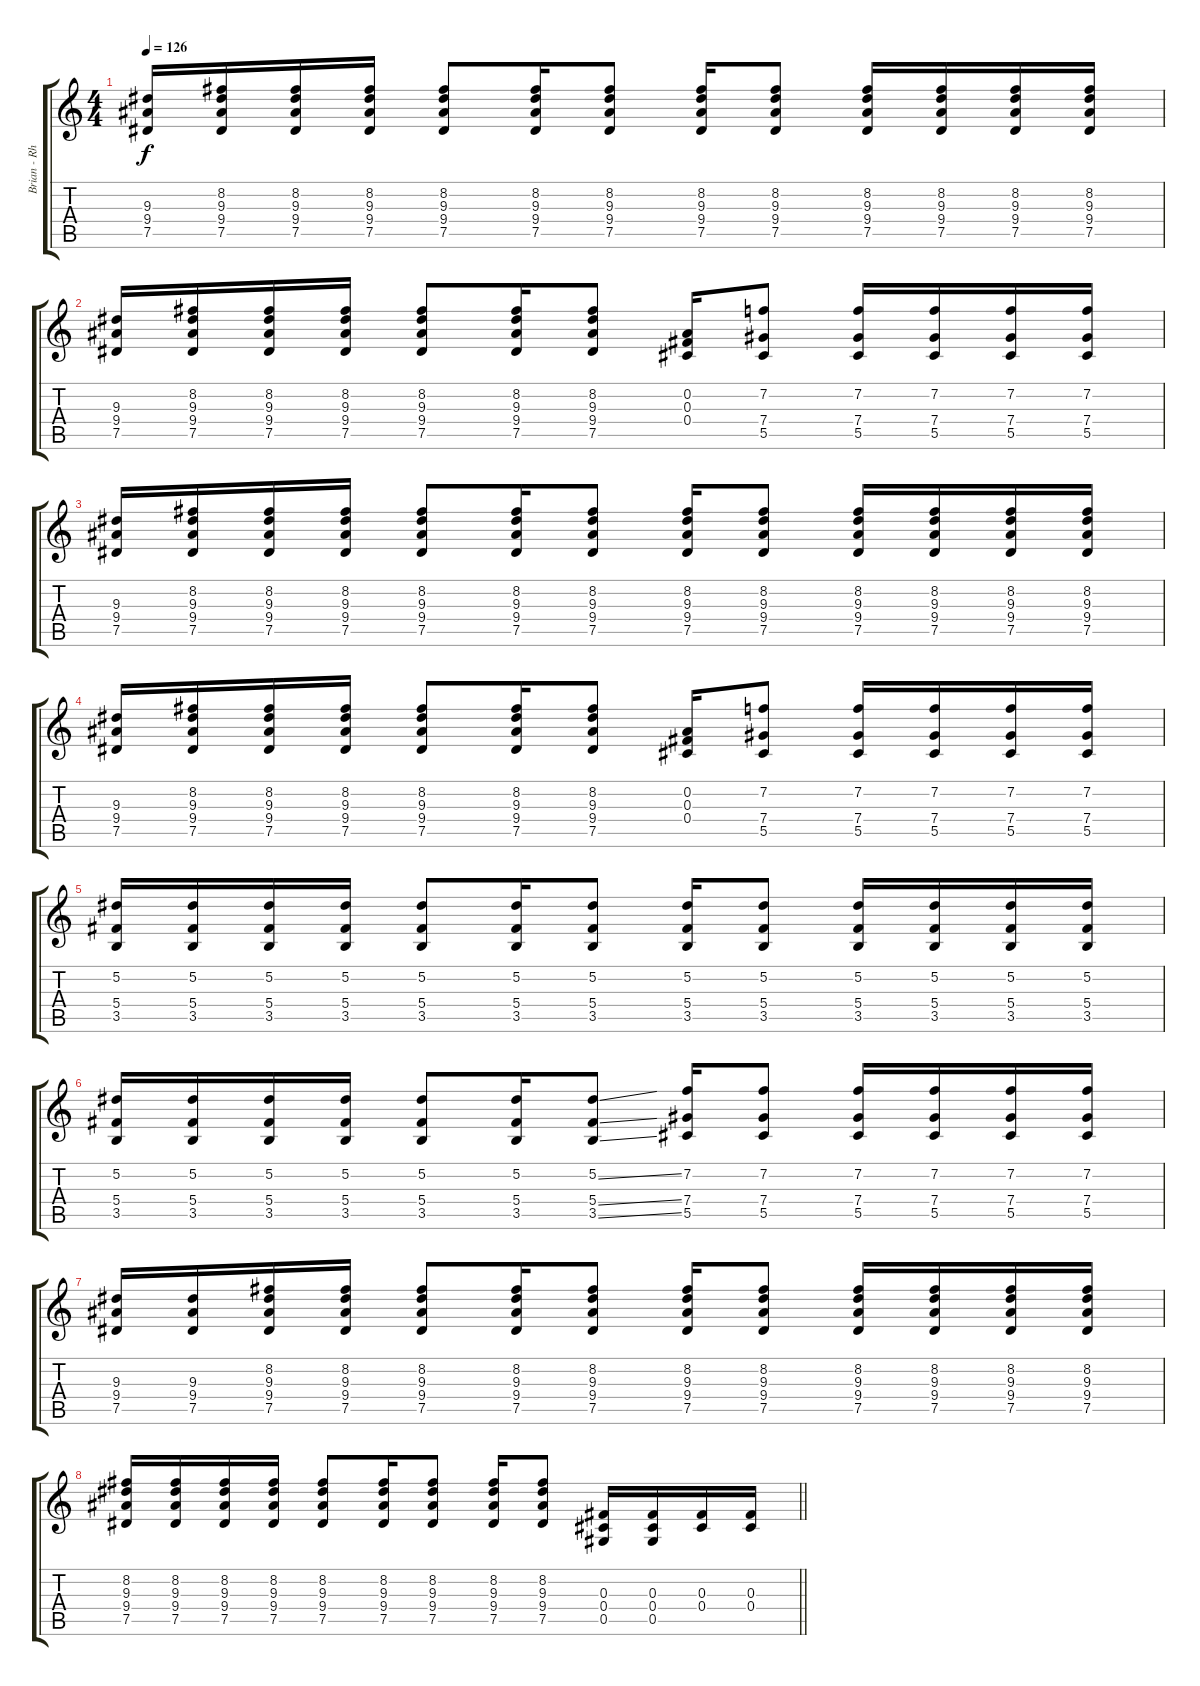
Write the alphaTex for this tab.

\track ("Brian - Rhythm Guitar" "Brian - Rh") {instrument acousticguitarsteel}
\staff {score tabs}
\tuning (Eb4 Bb3 Gb3 Db3 Ab2 Eb2) {hide}
\ts (4 4)
\tempo 126
\clef g2
\ks c
(9.3 9.4 7.5).16{dy f} (8.2 9.3 9.4 7.5).16 (8.2 9.3 9.4 7.5).16 (8.2 9.3 9.4 7.5).16 (8.2 9.3 9.4 7.5).8 (8.2 9.3 9.4 7.5).16 (8.2 9.3 9.4 7.5).8 (8.2 9.3 9.4 7.5).16 (8.2 9.3 9.4 7.5).8 (8.2 9.3 9.4 7.5).16 (8.2 9.3 9.4 7.5).16 (8.2 9.3 9.4 7.5).16 (8.2 9.3 9.4 7.5).16 |
(9.3 9.4 7.5).16 (8.2 9.3 9.4 7.5).16 (8.2 9.3 9.4 7.5).16 (8.2 9.3 9.4 7.5).16 (8.2 9.3 9.4 7.5).8 (8.2 9.3 9.4 7.5).16 (8.2 9.3 9.4 7.5).8 (0.2 0.3 0.4).16 (7.2 7.4 5.5).8 (7.2 7.4 5.5).16 (7.2 7.4 5.5).16 (7.2 7.4 5.5).16 (7.2 7.4 5.5).16 |
(9.3 9.4 7.5).16 (8.2 9.3 9.4 7.5).16 (8.2 9.3 9.4 7.5).16 (8.2 9.3 9.4 7.5).16 (8.2 9.3 9.4 7.5).8 (8.2 9.3 9.4 7.5).16 (8.2 9.3 9.4 7.5).8 (8.2 9.3 9.4 7.5).16 (8.2 9.3 9.4 7.5).8 (8.2 9.3 9.4 7.5).16 (8.2 9.3 9.4 7.5).16 (8.2 9.3 9.4 7.5).16 (8.2 9.3 9.4 7.5).16 |
(9.3 9.4 7.5).16 (8.2 9.3 9.4 7.5).16 (8.2 9.3 9.4 7.5).16 (8.2 9.3 9.4 7.5).16 (8.2 9.3 9.4 7.5).8 (8.2 9.3 9.4 7.5).16 (8.2 9.3 9.4 7.5).8 (0.2 0.3 0.4).16 (7.2 7.4 5.5).8 (7.2 7.4 5.5).16 (7.2 7.4 5.5).16 (7.2 7.4 5.5).16 (7.2 7.4 5.5).16 |
(5.2 5.4 3.5).16 (5.2 5.4 3.5).16 (5.2 5.4 3.5).16 (5.2 5.4 3.5).16 (5.2 5.4 3.5).8 (5.2 5.4 3.5).16 (5.2 5.4 3.5).8 (5.2 5.4 3.5).16 (5.2 5.4 3.5).8 (5.2 5.4 3.5).16 (5.2 5.4 3.5).16 (5.2 5.4 3.5).16 (5.2 5.4 3.5).16 |
(5.2 5.4 3.5).16 (5.2 5.4 3.5).16 (5.2 5.4 3.5).16 (5.2 5.4 3.5).16 (5.2 5.4 3.5).8 (5.2 5.4 3.5).16 (5.2{ss} 5.4{ss} 3.5{ss}).8 (7.2 7.4 5.5).16 (7.2 7.4 5.5).8 (7.2 7.4 5.5).16 (7.2 7.4 5.5).16 (7.2 7.4 5.5).16 (7.2 7.4 5.5).16 |
(9.3 9.4 7.5).16 (9.3 9.4 7.5).16 (8.2 9.3 9.4 7.5).16 (8.2 9.3 9.4 7.5).16 (8.2 9.3 9.4 7.5).8 (8.2 9.3 9.4 7.5).16 (8.2 9.3 9.4 7.5).8 (8.2 9.3 9.4 7.5).16 (8.2 9.3 9.4 7.5).8 (8.2 9.3 9.4 7.5).16 (8.2 9.3 9.4 7.5).16 (8.2 9.3 9.4 7.5).16 (8.2 9.3 9.4 7.5).16 |
\barLineRight lightlight
(8.2 9.3 9.4 7.5).16 (8.2 9.3 9.4 7.5).16 (8.2 9.3 9.4 7.5).16 (8.2 9.3 9.4 7.5).16 (8.2 9.3 9.4 7.5).8 (8.2 9.3 9.4 7.5).16 (8.2 9.3 9.4 7.5).8 (8.2 9.3 9.4 7.5).16 (8.2 9.3 9.4 7.5).8 (0.3 0.4 0.5).16 (0.3 0.4 0.5).16 (0.3 0.4).16 (0.3 0.4).16
